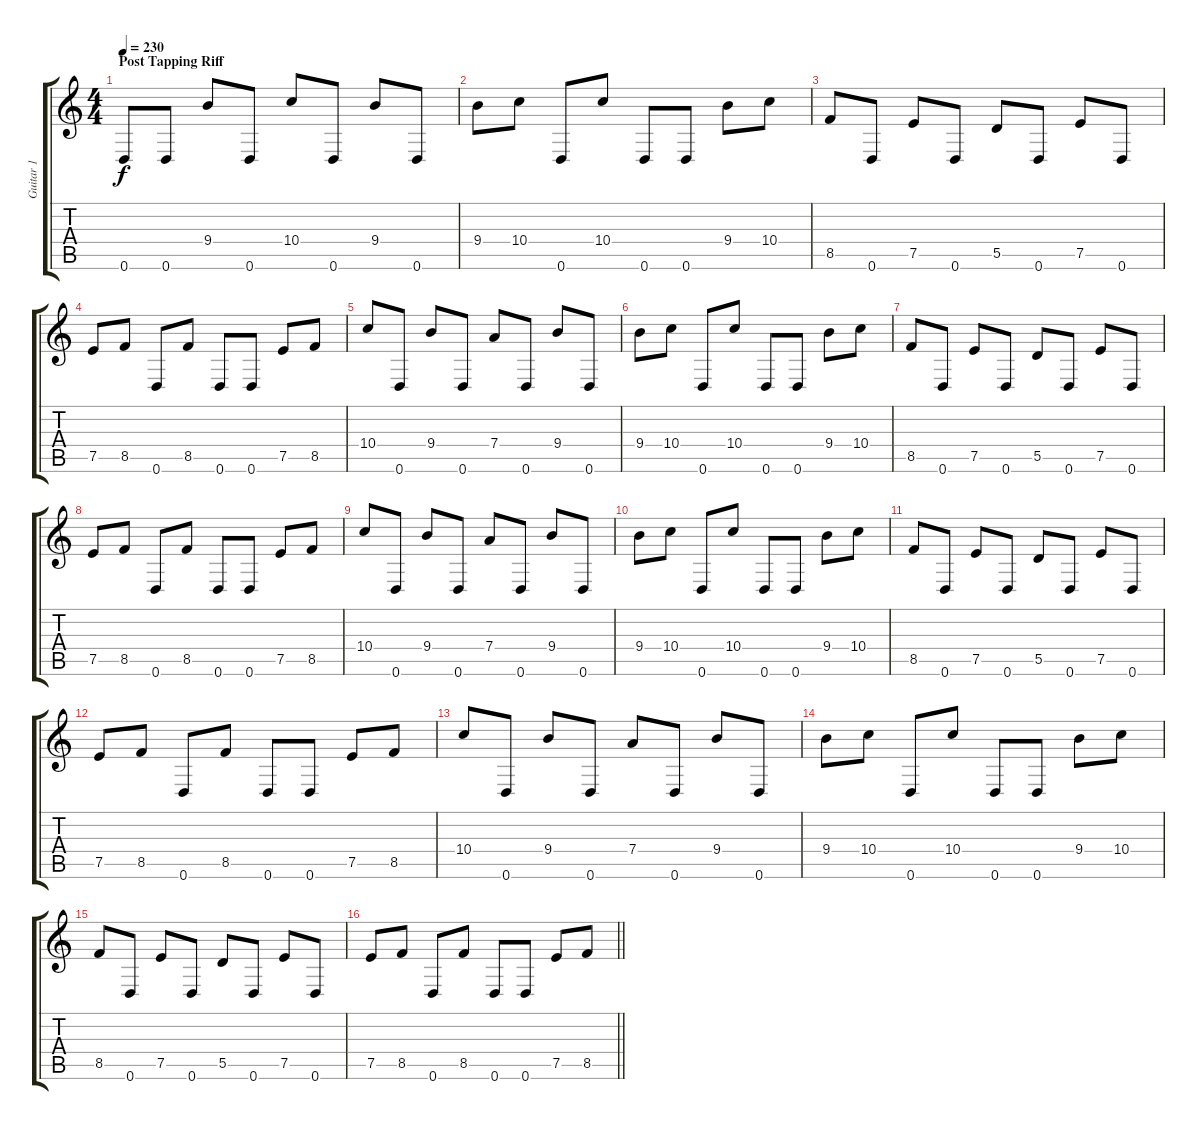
\track ("Guitar 1" "Guitar 1") {instrument distortionguitar}
\staff {score tabs}
\tuning (E4 B3 G3 D3 A2 D2) {hide}
\ts (4 4)
\section ("" "Post Tapping Riff")
\tempo 230
\clef g2
\ks c
0.6.8{dy f} 0.6.8 9.4.8 0.6.8 10.4.8 0.6.8 9.4.8 0.6.8 |
9.4.8 10.4.8 0.6.8 10.4.8 0.6.8 0.6.8 9.4.8 10.4.8 |
8.5.8 0.6.8 7.5.8 0.6.8 5.5.8 0.6.8 7.5.8 0.6.8 |
7.5.8 8.5.8 0.6.8 8.5.8 0.6.8 0.6.8 7.5.8 8.5.8 |
10.4.8 0.6.8 9.4.8 0.6.8 7.4.8 0.6.8 9.4.8 0.6.8 |
9.4.8 10.4.8 0.6.8 10.4.8 0.6.8 0.6.8 9.4.8 10.4.8 |
8.5.8 0.6.8 7.5.8 0.6.8 5.5.8 0.6.8 7.5.8 0.6.8 |
7.5.8 8.5.8 0.6.8 8.5.8 0.6.8 0.6.8 7.5.8 8.5.8 |
10.4.8 0.6.8 9.4.8 0.6.8 7.4.8 0.6.8 9.4.8 0.6.8 |
9.4.8 10.4.8 0.6.8 10.4.8 0.6.8 0.6.8 9.4.8 10.4.8 |
8.5.8 0.6.8 7.5.8 0.6.8 5.5.8 0.6.8 7.5.8 0.6.8 |
7.5.8 8.5.8 0.6.8 8.5.8 0.6.8 0.6.8 7.5.8 8.5.8 |
10.4.8 0.6.8 9.4.8 0.6.8 7.4.8 0.6.8 9.4.8 0.6.8 |
9.4.8 10.4.8 0.6.8 10.4.8 0.6.8 0.6.8 9.4.8 10.4.8 |
8.5.8 0.6.8 7.5.8 0.6.8 5.5.8 0.6.8 7.5.8 0.6.8 |
\barLineRight lightlight
7.5.8 8.5.8 0.6.8 8.5.8 0.6.8 0.6.8 7.5.8 8.5.8
